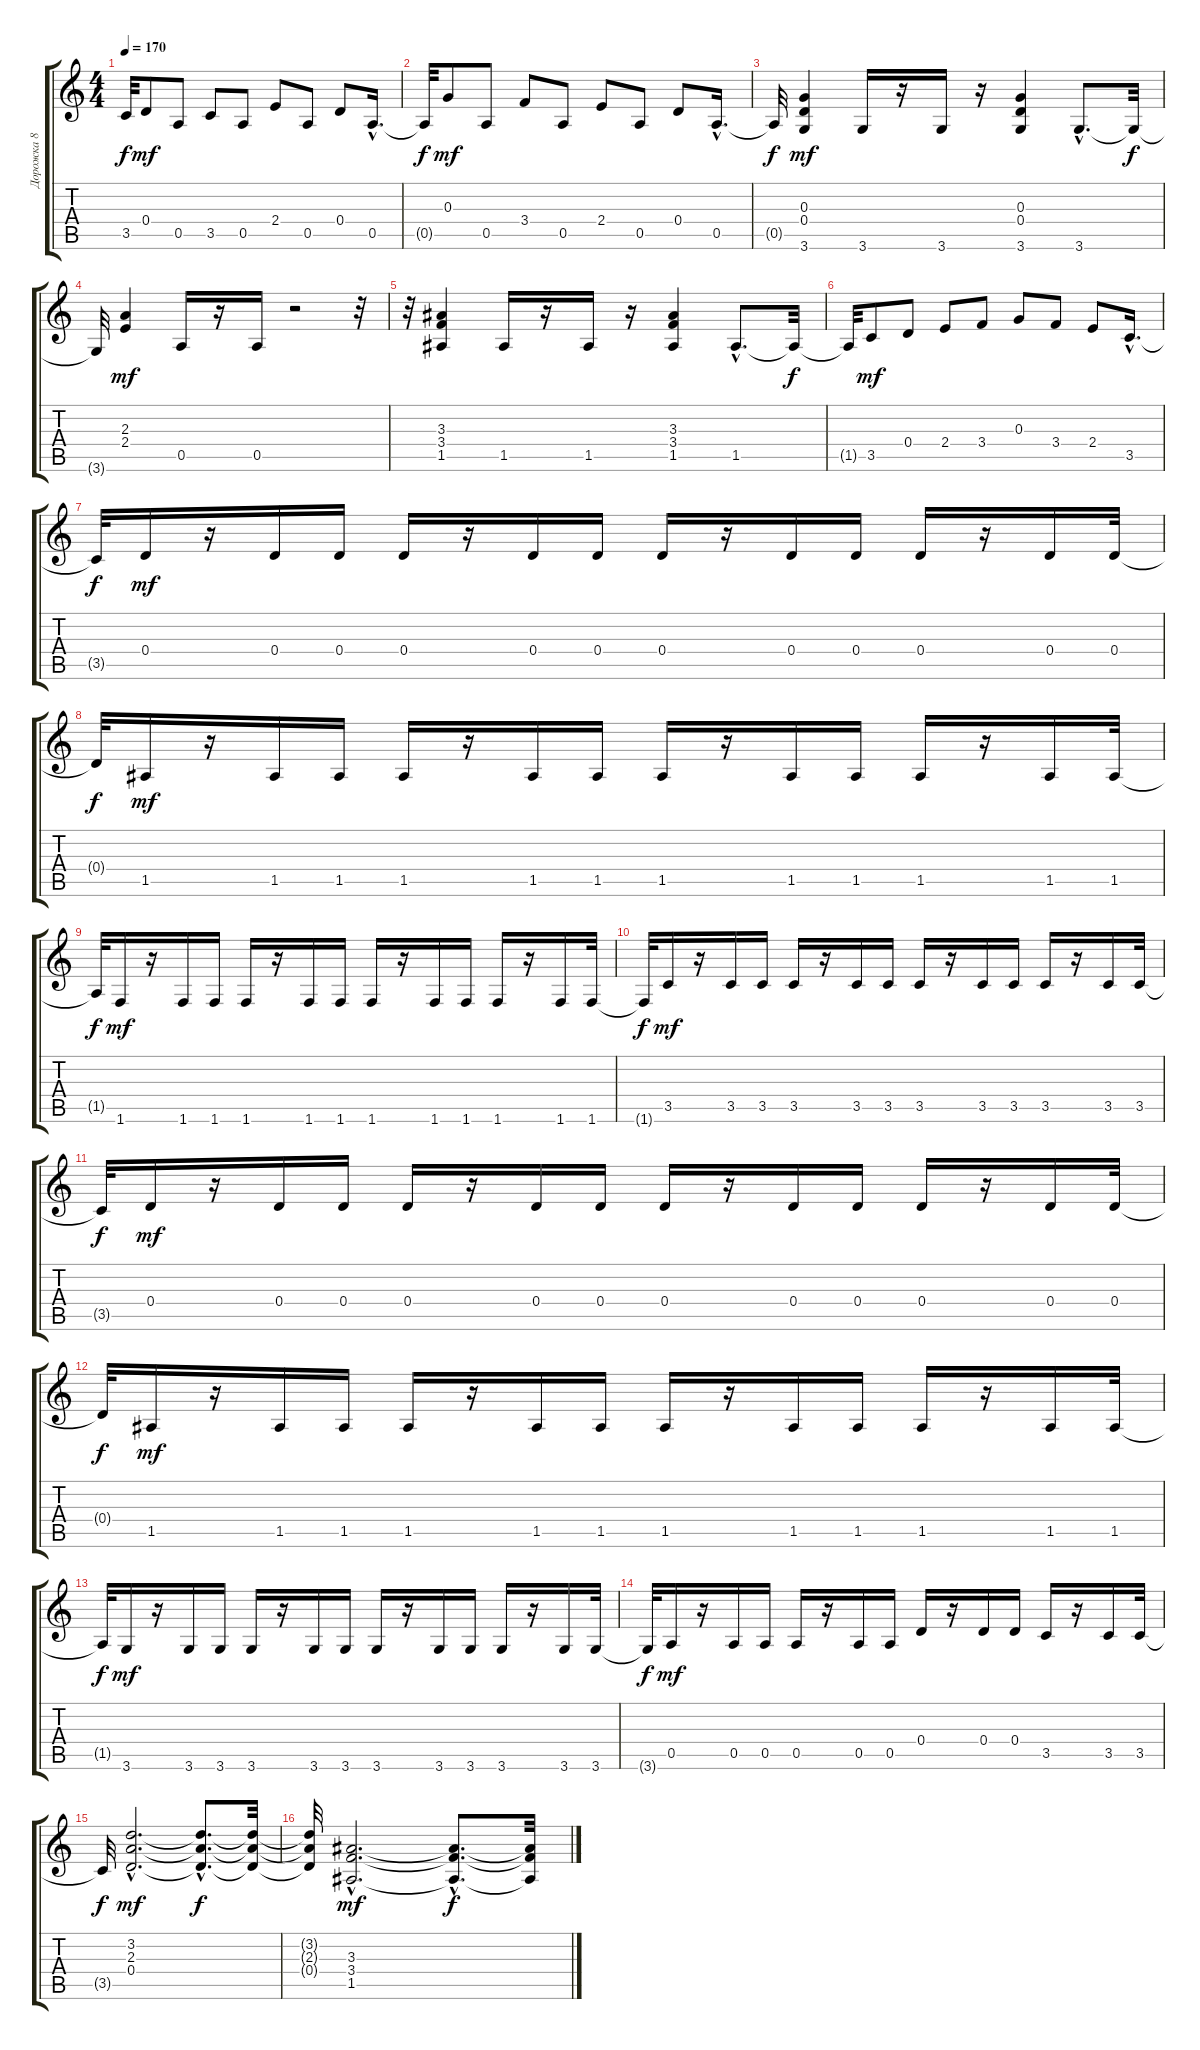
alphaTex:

\track ("Дорожка 8" "Дорожка 8") {instrument overdrivenguitar}
\staff {score tabs}
\tuning (E4 B3 G3 D3 A2 E2) {hide}
\ts (4 4)
\tempo 170
\clef g2
\ks c
3.5{t}.32{dy f} 0.4.8{dy mf} 0.5.8 3.5.8 0.5.8 2.4.8 0.5.8 0.4.8 0.5{hac}.16{d} |
0.5{t}.32{dy f} 0.3.8{dy mf} 0.5.8 3.4.8 0.5.8 2.4.8 0.5.8 0.4.8 0.5{hac}.16{d} |
0.5{t}.32{dy f} (0.3 0.4 3.6).4{dy mf} 3.6.16 r.16 3.6.16 r.16 (0.3 0.4 3.6).4 3.6{hac}.8{d} 3.6{t}.32{dy f} |
3.6{t}.32 (2.3 2.4).4{dy mf} 0.5.16 r.16 0.5.16 r.2 r.32 |
r.32 (3.3 3.4 1.5).4 1.5.16 r.16 1.5.16 r.16 (3.3 3.4 1.5).4 1.5{hac}.8{d} 1.5{t}.32{dy f} |
1.5{t}.32 3.5.8{dy mf} 0.4.8 2.4.8 3.4.8 0.3.8 3.4.8 2.4.8 3.5{hac}.16{d} |
3.5{t}.32{dy f} 0.4.16{dy mf} r.16 0.4.16 0.4.16 0.4.16 r.16 0.4.16 0.4.16 0.4.16 r.16 0.4.16 0.4.16 0.4.16 r.16 0.4.16 0.4.32 |
0.4{t}.32{dy f} 1.5.16{dy mf} r.16 1.5.16 1.5.16 1.5.16 r.16 1.5.16 1.5.16 1.5.16 r.16 1.5.16 1.5.16 1.5.16 r.16 1.5.16 1.5.32 |
1.5{t}.32{dy f} 1.6.16{dy mf} r.16 1.6.16 1.6.16 1.6.16 r.16 1.6.16 1.6.16 1.6.16 r.16 1.6.16 1.6.16 1.6.16 r.16 1.6.16 1.6.32 |
1.6{t}.32{dy f} 3.5.16{dy mf} r.16 3.5.16 3.5.16 3.5.16 r.16 3.5.16 3.5.16 3.5.16 r.16 3.5.16 3.5.16 3.5.16 r.16 3.5.16 3.5.32 |
3.5{t}.32{dy f} 0.4.16{dy mf} r.16 0.4.16 0.4.16 0.4.16 r.16 0.4.16 0.4.16 0.4.16 r.16 0.4.16 0.4.16 0.4.16 r.16 0.4.16 0.4.32 |
0.4{t}.32{dy f} 1.5.16{dy mf} r.16 1.5.16 1.5.16 1.5.16 r.16 1.5.16 1.5.16 1.5.16 r.16 1.5.16 1.5.16 1.5.16 r.16 1.5.16 1.5.32 |
1.5{t}.32{dy f} 3.6.16{dy mf} r.16 3.6.16 3.6.16 3.6.16 r.16 3.6.16 3.6.16 3.6.16 r.16 3.6.16 3.6.16 3.6.16 r.16 3.6.16 3.6.32 |
3.6{t}.32{dy f} 0.5.16{dy mf} r.16 0.5.16 0.5.16 0.5.16 r.16 0.5.16 0.5.16 0.4.16 r.16 0.4.16 0.4.16 3.5.16 r.16 3.5.16 3.5.32 |
3.5{t}.32{dy f} (3.2{hac} 2.3{hac} 0.4{hac}).2{d dy mf} (3.2{hac t} 2.3{hac t} 0.4{hac t}).8{d dy f} (3.2{t} 2.3{t} 0.4{t}).32 |
(3.2{t} 2.3{t} 0.4{t}).32 (3.3{hac} 3.4{hac} 1.5{hac}).2{d dy mf} (3.3{hac t} 3.4{hac t} 1.5{hac t}).8{d dy f} (3.3{t} 3.4{t} 1.5{t}).32
